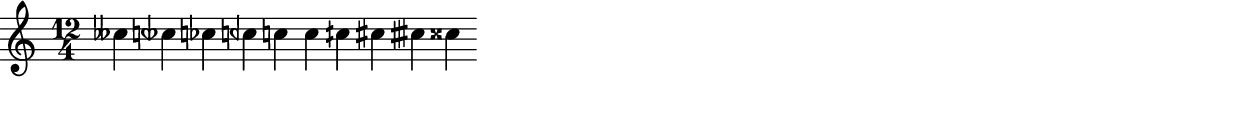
%% Generated by lilypond-book
%% Options: [exampleindent=10.16\mm,indent=0\mm,line-width=160\mm,paper-height=845.047\pt,paper-width=597.508\pt,papersize='(cons (* 597.508 pt) (* 845.047 pt))]
\include "lilypond-book-preamble.ly"


% ****************************************************************
% Start cut-&-pastable-section
% ****************************************************************

#(ly:set-option 'eps-box-padding 3.000000)



\paper {
  #(set-paper-size '(cons (* 597.508 pt) (* 845.047 pt)))
  indent = 0\mm
  line-width = 160\mm
  % offset the left padding, also add 1mm as lilypond creates cropped
  % images with a little space on the right
  line-width = #(- line-width (* mm  3.000000) (* mm 1))
}

\layout {
  
}




% ****************************************************************
% ly snippet:
% ****************************************************************
\sourcefilename "/lilypond-2.26.0/input/regression/accidental-quarter.ly"
\sourcefileline 0
\header {

  texidoc = "Quarter tone notation is supported, including
    threequarters flat."
}
\version "2.19.21"
\layout { ragged-right = ##t }

\relative {
  \time 12/4 
  ceses''4
  ceseh
  ces
  ceh
  c
  c
  cih
  cis 
  cisih
  cisis
}



% ****************************************************************
% end ly snippet
% ****************************************************************
